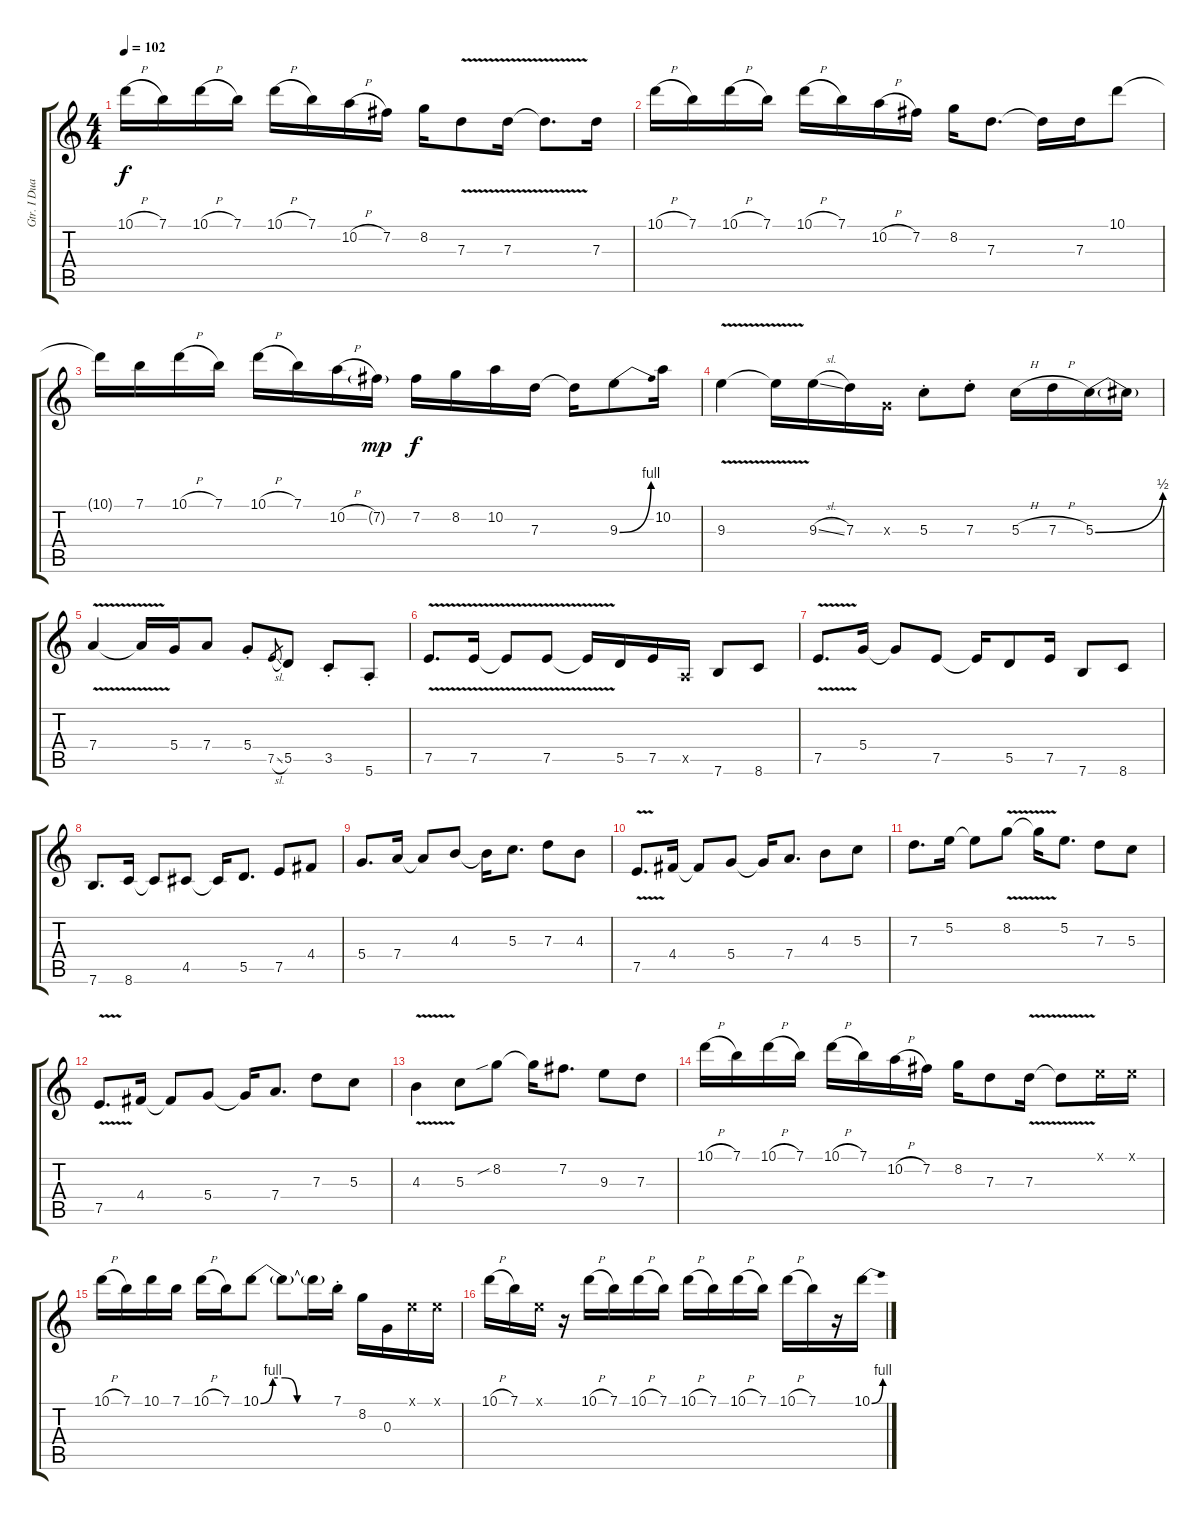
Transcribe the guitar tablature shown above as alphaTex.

\track ("Gtr. I Duane" "Gtr. I Dua") {instrument electricguitarclean}
\staff {score tabs}
\tuning (E4 B3 G3 D3 A2 E2) {hide}
\ts (4 4)
\tempo 102
\clef g2
\ks c
10.1{h}.16{dy f} 7.1.16 10.1{h}.16 7.1.16 10.1{h}.16 7.1.16 10.2{h}.16 7.2.16 8.2.16 7.3{v}.8 7.3{v}.16 7.3{t}.8{d} 7.3.16 |
10.1{h}.16 7.1.16 10.1{h}.16 7.1.16 10.1{h}.16 7.1.16 10.2{h}.16 7.2.16 8.2.16 7.3.8{d} 7.3{t}.16 7.3.16 10.1.8 |
10.1{t}.16 7.1.16 10.1{h}.16 7.1.16 10.1{h}.16 7.1.16 10.2{h}.16 7.2{g}.16{dy mp} 7.2.16{dy f} 8.2.16 10.2.16 7.3.16 7.3{t}.16 9.3{be (bend 0 0 60 4)}.8 10.2.16 |
9.3{v}.4 9.3{t}.16 9.3{sl}.16 7.3.16 0.3{x}.16 5.3{st}.8 7.3{st}.8 5.3{h}.16 7.3{h}.16 5.3{be (bend 0 0 60 2)}.16 5.3{t}.16 |
7.4{v}.4 7.4{t}.16 5.4.16 7.4.8 5.4{st}.8 7.5{sl}.8{gr} 5.5.8 3.5{st}.8 5.6{st}.8 |
7.5{v}.8{d} 7.5{v}.16 7.5{t}.8 7.5{v}.8 7.5{t}.16 5.5.16 7.5.16 0.5{x}.16 7.6.8 8.6.8 |
7.5{v}.8{d} 5.4.16 5.4{t}.8 7.5.8 7.5{t}.16 5.5.8 7.5.16 7.6.8 8.6.8 |
7.6.8{d} 8.6.16 8.6{t}.8 4.5.8 4.5{t}.16 5.5.8{d} 7.5.8 4.4.8 |
5.4.8{d} 7.4.16 7.4{t}.8 4.3.8 4.3{t}.16 5.3.8{d} 7.3.8 4.3.8 |
7.5{v}.8{d} 4.4.16 4.4{t}.8 5.4.8 5.4{t}.16 7.4.8{d} 4.3.8 5.3.8 |
7.3.8{d} 5.2.16 5.2{t}.8 8.2{v}.8 8.2{t}.16 5.2.8{d} 7.3.8 5.3.8 |
7.5{v}.8{d} 4.4.16 4.4{t}.8 5.4.8 5.4{t}.16 7.4.8{d} 7.3.8 5.3.8 |
4.3{v}.4 5.3.8 8.2{sib}.8 8.2{t}.16 7.2.8{d} 9.3.8 7.3.8 |
10.1{h}.16 7.1.16 10.1{h}.16 7.1.16 10.1{h}.16 7.1.16 10.2{h}.16 7.2.16 8.2.16 7.3.8 7.3{v}.16 7.3{t}.8 0.1{x}.16 0.1{x}.16 |
10.1{h}.16 7.1.16 10.1.16 7.1.16 10.1{h}.16 7.1.16 10.1{be (custom 0 0 10 4 20 4 30 0 60 0)}.8 10.1{t}.8 10.1{t}.16 7.1{st}.16 8.2.16 0.3.16 0.1{x}.16 0.1{x}.16 |
10.1{h}.16 7.1.16 0.1{x}.16 r.16 10.1{h}.16 7.1.16 10.1{h}.16 7.1.16 10.1{h}.16 7.1.16 10.1{h}.16 7.1.16 10.1{h}.16 7.1.16 r.16 10.1{be (bend 0 0 60 4)}.16
